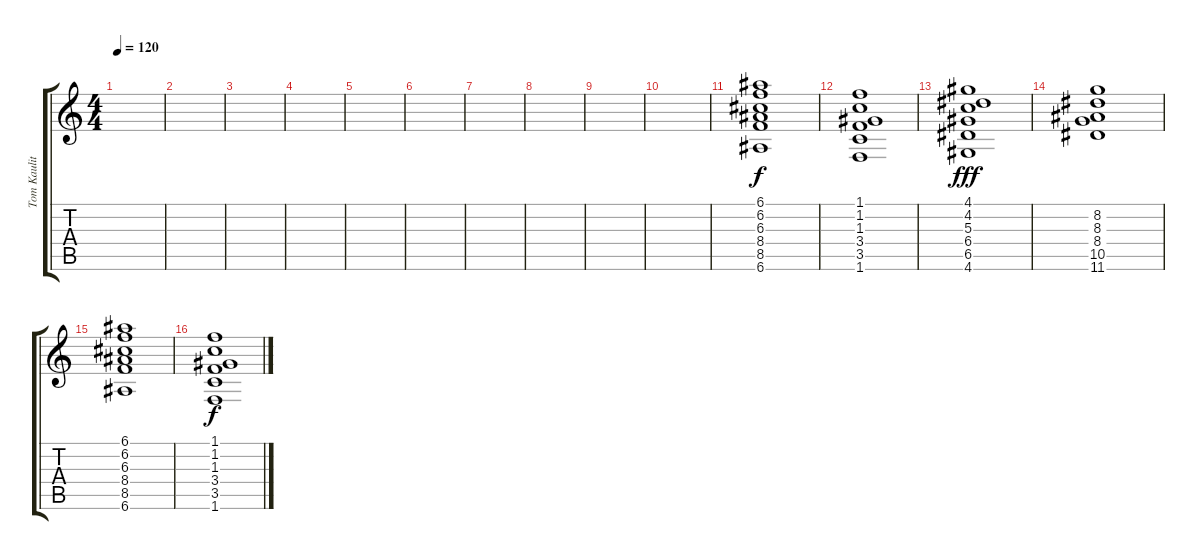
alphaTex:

\track ("Tom Kaulitz" "Tom Kaulit") {instrument acousticguitarnylon}
\staff {score tabs}
\tuning (E4 B3 G3 D3 A2 E2) {hide}
\ts (4 4)
\tempo 120
\clef g2
\ks c
|
|
|
|
|
|
|
|
|
|
(6.1 6.2 6.3 8.4 8.5 6.6).1{dy f} |
(1.1 1.2 1.3 3.4 3.5 1.6).1 |
(4.1 4.2 5.3 6.4 6.5 4.6).1{dy fff} |
(8.2 8.3 8.4 10.5 11.6).1 |
(6.1 6.2 6.3 8.4 8.5 6.6).1 |
(1.1 1.2 1.3 3.4 3.5 1.6).1{dy f}
